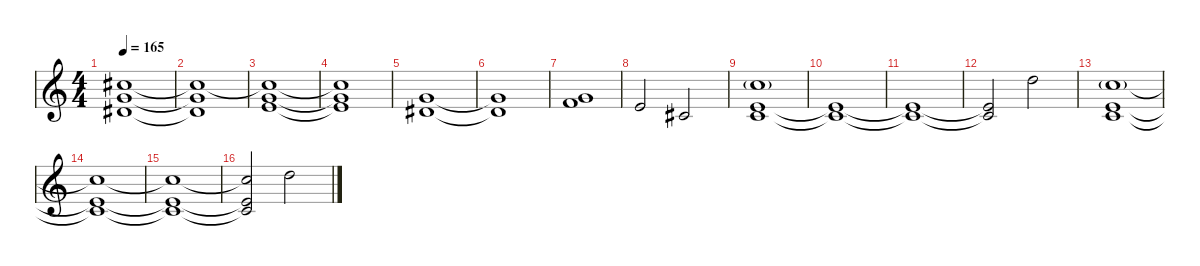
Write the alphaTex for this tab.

\defaultSystemsLayout 4
\hideDynamics
\bracketExtendMode nobrackets
\singleTrackTrackNamePolicy hidden
\multiTrackTrackNamePolicy hidden
\firstSystemTrackNameMode fullname
\firstSystemTrackNameOrientation horizontal
\otherSystemsTrackNameOrientation horizontal
\track ("Devin Townsend (Synthetiser)" "vln.") {instrument stringensemble1}
\staff {score}
\tuning (E4 B3 G3 D3 A2 E2)
\ts (4 4)
\tempo 165
\clef g2
\ks c
(8.2 8.3{acc #} 9.1{t acc #}).1{dy f beam Up} |
(8.2{t} 8.3{t acc #} 9.1{t acc #}).1{beam Up} |
(8.2 9.3 9.1{t acc #}).1{beam Up} |
(9.1{t acc #} 8.2{t} 9.3{t}).1{beam Up} |
(8.2 8.3{acc #}).1{beam Up} |
(8.2{t} 8.3{t acc #}).1{beam Up} |
(8.2 10.3).1{beam Up} |
9.3.2{beam Up} 6.3{acc #}.2{beam Up} |
(8.1{g} 5.2 5.3).1{beam Up} |
(5.2{t} 5.3{t}).1{beam Up} |
(5.2{t} 5.3{t}).1{beam Up} |
(5.2{t} 5.3{t}).2{beam Up} 10.1.2{beam Down} |
(8.1{g} 5.2 5.3).1{beam Up} |
(8.1{t} 5.2{t} 5.3{t}).1{beam Up} |
(8.1{t} 5.2{t} 5.3{t}).1{beam Up} |
(8.1{t} 5.2{t} 5.3{t}).2{beam Up} 10.1.2{beam Down}
